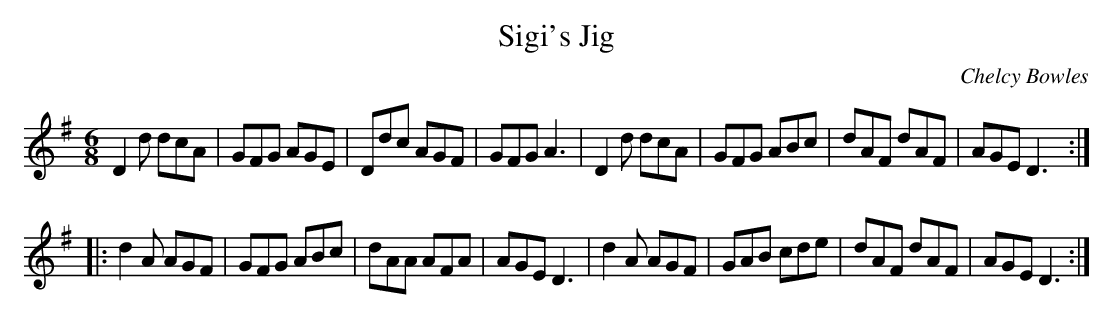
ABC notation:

X:1
T:Sigi's Jig
C:Chelcy Bowles
M:6/8
K:DMix
D2d dcA|GFG AGE|Ddc AGF|GFG A3|D2d dcA|GFG ABc|dAF dAF|AGE D3:|*
|:d2A AGF|GFG ABc|dAA AFA|AGE D3|d2A AGF|GAB cde|dAF dAF|AGE D3:|**
